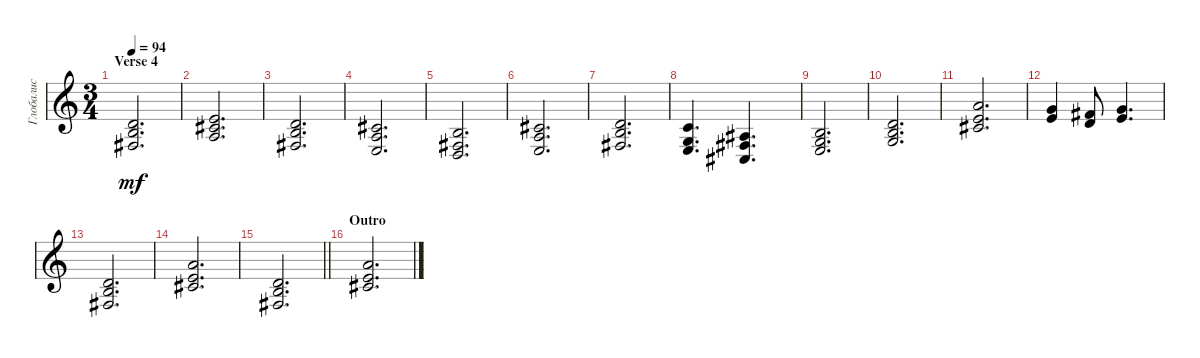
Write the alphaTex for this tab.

\track ("Глобалис" "Глобалис") {instrument stringensemble1}
\staff {score}
\tuning (E4 B3 G3 D3 A2 E2 B1) {hide}
\ts (3 4)
\section ("" "Verse 4")
\tempo 94
\clef g2
\ks c
(0.2 7.3 4.4).2{d dy mf} |
(0.1 2.2 2.3).2{d} |
(0.2 7.3 4.4).2{d} |
(2.2 2.3 2.4).2{d} |
(0.2 4.4 5.5).2{d} |
(2.2 2.3 2.4).2{d} |
(3.2 4.3 4.4).2{d} |
(1.2 0.3 2.4).4{d} (3.3 4.4 4.5).4{d} |
(0.2 0.3 2.4).2{d} |
(3.2 4.3 5.4).2{d} |
(0.1 2.2 14.3).2{d} |
(0.1 8.2).4 (2.1 3.2).8 (3.1 5.2).4{d} |
(3.2 4.3 4.4).2{d} |
(0.1 10.2 6.3).2{d} |
\barLineRight lightlight
(3.2 4.3 4.4).2{d} |
\section ("" "Outro")
(0.1 10.2 6.3).2{d}
